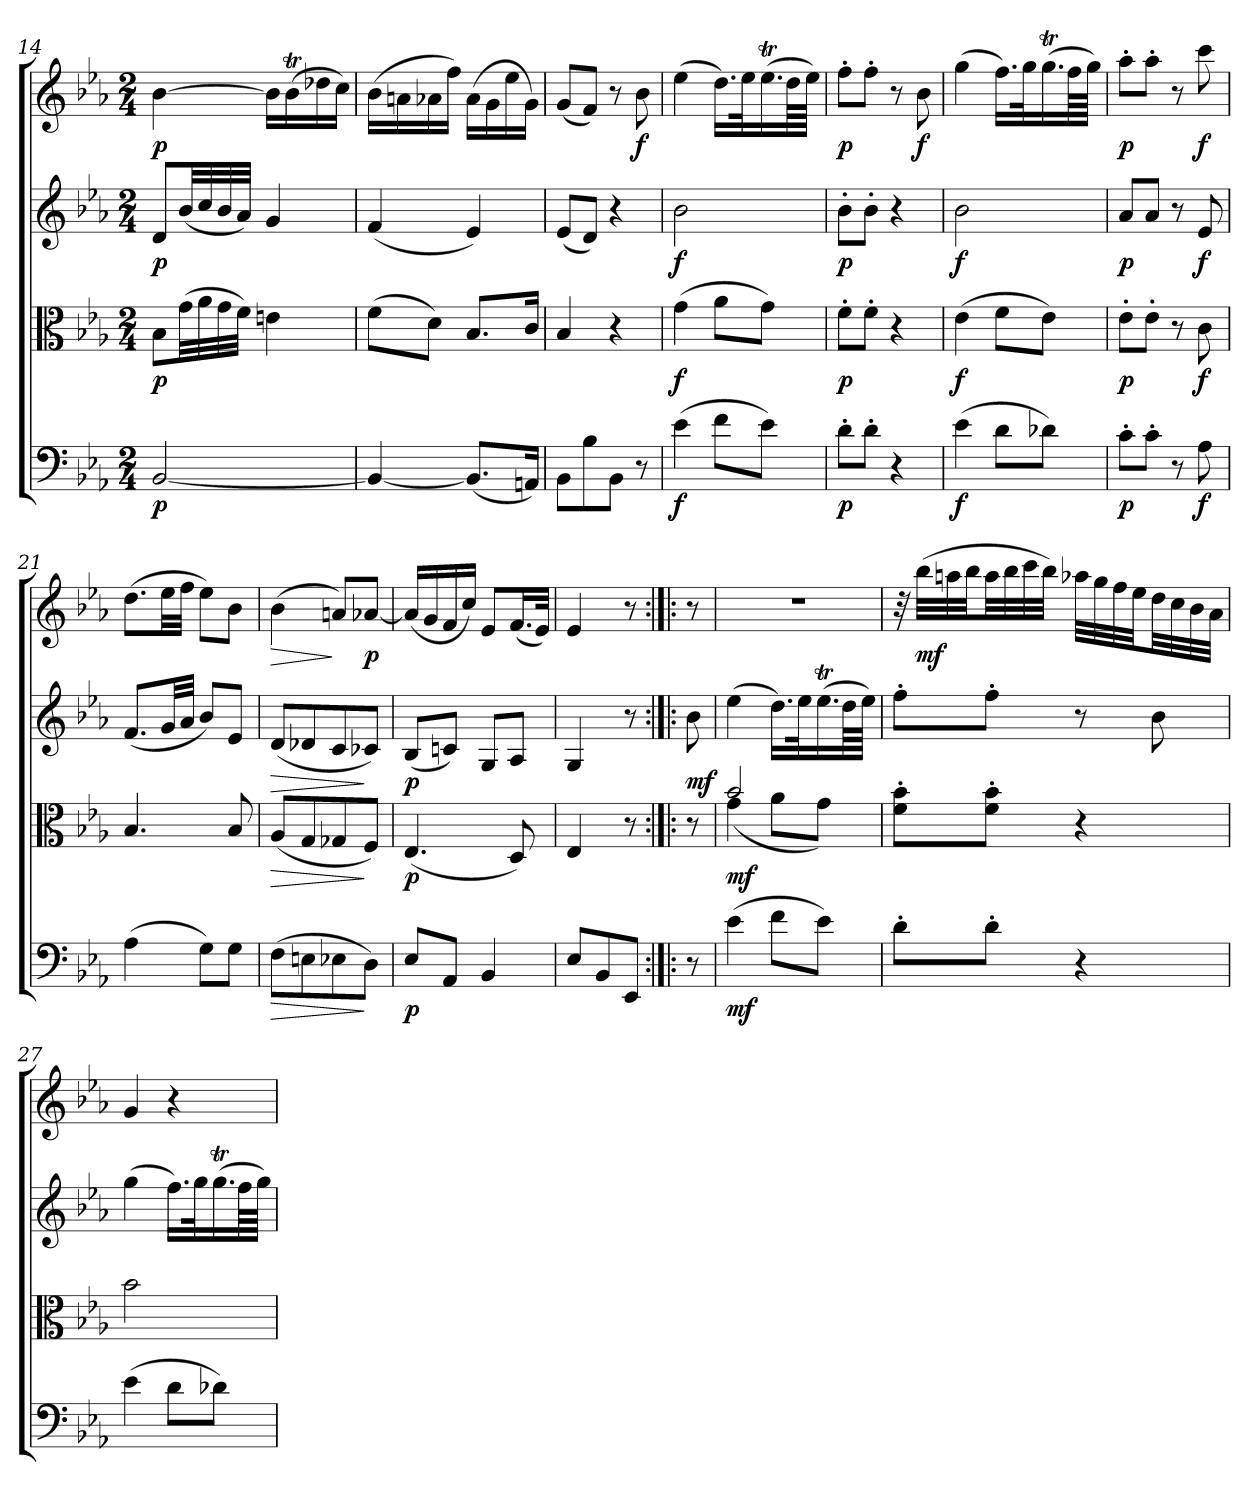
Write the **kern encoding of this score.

**kern	**dynam	**kern	**dynam	**kern	**dynam	**kern	**dynam
*part4	*part4	*part3	*part3	*part2	*part2	*part1	*part1
*staff4	*staff4	*staff3	*staff3	*staff2	*staff2	*staff1	*staff1
*clefF4	*	*clefC3	*	*clefG2	*	*clefG2	*
*k[b-e-a-]	*	*k[b-e-a-]	*	*k[b-e-a-]	*	*k[b-e-a-]	*
*E-:	*	*E-:	*	*E-:	*	*E-:	*
*M2/4	*	*M2/4	*	*M2/4	*	*M2/4	*
=14	=14	=14	=14	=14	=14	=14	=14
[2BB-/	p	8B-\L	p	8d/L	p	[4b-\	p
.	.	(32g\LL	.	(32b-/LL	.	.	.
.	.	32a-\	.	32cc/	.	.	.
.	.	32g\	.	32b-/	.	.	.
.	.	32f\JJJ)	.	32a-/JJJ)	.	.	.
.	.	4en\	.	4g/	.	16b-\LL]	.
.	.	.	.	.	.	(16b-T\	.
.	.	.	.	.	.	16dd-X\	.
.	.	.	.	.	.	16cc\JJ)	.
=15	=15	=15	=15	=15	=15	=15	=15
4BB-/_	.	(8f\L	.	(4f/	.	(16b-\LL	.
.	.	.	.	.	.	16an\	.
.	.	8d\J)	.	.	.	16a-X\	.
.	.	.	.	.	.	16ff\JJ)	.
(8.BB-/L]	.	8.B-/L	.	4e-/)	.	(16a-\LL	.
.	.	.	.	.	.	16g\	.
.	.	.	.	.	.	16ee-\	.
16AAn/Jk)	.	16c/Jk	.	.	.	16g\JJ)	.
=16	=16	=16	=16	=16	=16	=16	=16
8BB-\L	.	4B-/	.	(8e-/L	.	(8g/L	.
8B-\	.	.	.	8d/J)	.	8f/J)	.
8BB-\J	.	4r	.	4r	.	8r	.
8r	.	.	.	.	.	8b-\	f
=17	=17	=17	=17	=17	=17	=17	=17
(4e-\	f	(4g\	f	2b-\	f	(4ee-\	.
8f\L	.	8a-\L	.	.	.	16.dd\LL)	.
.	.	.	.	.	.	32ee-\K	.
8e-\J)	.	8g\J)	.	.	.	(16.ee-T\	.
.	.	.	.	.	.	64dd\LL	.
.	.	.	.	.	.	64ee-\JJJJ)	.
=18	=18	=18	=18	=18	=18	=18	=18
8d'\L	p	8f'\L	p	8b-'\L	p	8ff'\L	p
8d'\J	.	8f'\J	.	8b-'\J	.	8ff'\J	.
4r	.	4r	.	4r	.	8r	.
.	.	.	.	.	.	8b-\	f
=19	=19	=19	=19	=19	=19	=19	=19
(4e-\	f	(4e-\	f	2b-\	f	(4gg\	.
8d\L	.	8f\L	.	.	.	16.ff\LL)	.
.	.	.	.	.	.	32gg\K	.
8d-X\J)	.	8e-\J)	.	.	.	(16.ggt\	.
.	.	.	.	.	.	64ff\LL	.
.	.	.	.	.	.	64gg\JJJJ)	.
=20	=20	=20	=20	=20	=20	=20	=20
8c'\L	p	8e-'\L	p	8a-/L	p	8aa-'\L	p
8c'\J	.	8e-'\J	.	8a-/J	.	8aa-'\J	.
8r	.	8r	.	8r	.	8r	.
8A-\	f	8c\	f	8e-/	f	8ccc\	f
=21	=21	=21	=21	=21	=21	=21	=21
(4A-\	.	4.B-/	.	(8.f/L	.	(8.dd\L	.
.	.	.	.	32g/LL	.	32ee-\LL	.
.	.	.	.	32a-/JJJ	.	32ff\JJJ	.
8G\L)	.	.	.	8b-/L)	.	8ee-\L)	.
8G\J	.	8B-/	.	8e-/J	.	8b-\J	.
=22	=22	=22	=22	=22	=22	=22	=22
!	!LO:HP:b	!	!LO:HP:b	!	!LO:HP:b	!	!LO:HP:b
(8F\L	>	(8A-/L	>	(8d/L	>	(4b-\	>
8En\	.	8G/	.	8d-X/	.	.	.
8E-X\	.	8G-X/	.	8c/	.	8an/L)	]
8D\J)	]	8F/J)	]	8c-X/J)	]	[8a-X/J	p
=23	=23	=23	=23	=23	=23	=23	=23
8E-/L	p	(4.E-/	p	(8B-/L	p	(16a-/LL]	.
.	.	.	.	.	.	16g/	.
8AA-/J	.	.	.	8cn/J)	.	16f/	.
.	.	.	.	.	.	16cc/JJ)	.
4BB-/	.	.	.	8G/L	.	8e-/L	.
.	.	8D/)	.	8A-/J	.	(16.f/L	.
.	.	.	.	.	.	32e-/JJk)	.
=24	=24	=24	=24	=24	=24	=24	=24
8E-/L	.	4E-/	.	4G/	.	4e-/	.
8BB-/	.	.	.	.	.	.	.
8EE-/J	.	8r	.	8r	.	8r	.
=:|!|:	=:|!|:	=:|!|:	=:|!|:	=:|!|:	=:|!|:	=:|!|:	=:|!|:
8r	.	8r	.	8b-\	mf	8r	.
=25	=25	=25	=25	=25	=25	=25	=25
*	*	*^	*	*	*	*	*
(4e-\	mf	2b-/	(4g\	mf	(4ee-\	.	2r	.
8f\L	.	.	8a-\L	.	16.dd\LL)	.	.	.
.	.	.	.	.	32ee-\K	.	.	.
8e-\J)	.	.	8g\J)	.	(16.ee-T\	.	.	.
.	.	.	.	.	64dd\LL	.	.	.
.	.	.	.	.	64ee-\JJJJ)	.	.	.
*	*	*v	*v	*	*	*	*	*
=26	=26	=26	=26	=26	=26	=26	=26
8d'\L	.	8f'\ 8b-'\L	.	8ff'\L	.	32r	.
.	.	.	.	.	.	(32bb-\LLL	mf
.	.	.	.	.	.	32aan\	.
.	.	.	.	.	.	32bb-\JJ	.
8d'\J	.	8f'\ 8b-'\J	.	8ff'\J	.	32aa\LL	.
.	.	.	.	.	.	32bb-\	.
.	.	.	.	.	.	32ccc\	.
.	.	.	.	.	.	32bb-\JJJ)	.
4r	.	4r	.	8r	.	32aa-X\LLL	.
.	.	.	.	.	.	32gg\	.
.	.	.	.	.	.	32ff\	.
.	.	.	.	.	.	32ee-\JJ	.
.	.	.	.	8b-\	.	32dd\LL	.
.	.	.	.	.	.	32cc\	.
.	.	.	.	.	.	32b-\	.
.	.	.	.	.	.	32a-\JJJ	.
=27	=27	=27	=27	=27	=27	=27	=27
(4e-\	.	2b-\	.	(4gg\	.	4g/	.
8d\L	.	.	.	16.ff\LL)	.	4r	.
.	.	.	.	32gg\K	.	.	.
8d-X\J)	.	.	.	(16.ggt\	.	.	.
.	.	.	.	64ff\LL	.	.	.
.	.	.	.	64gg\JJJJ)	.	.	.
=	=	=	=	=	=	=	=
*-	*-	*-	*-	*-	*-	*-	*-
